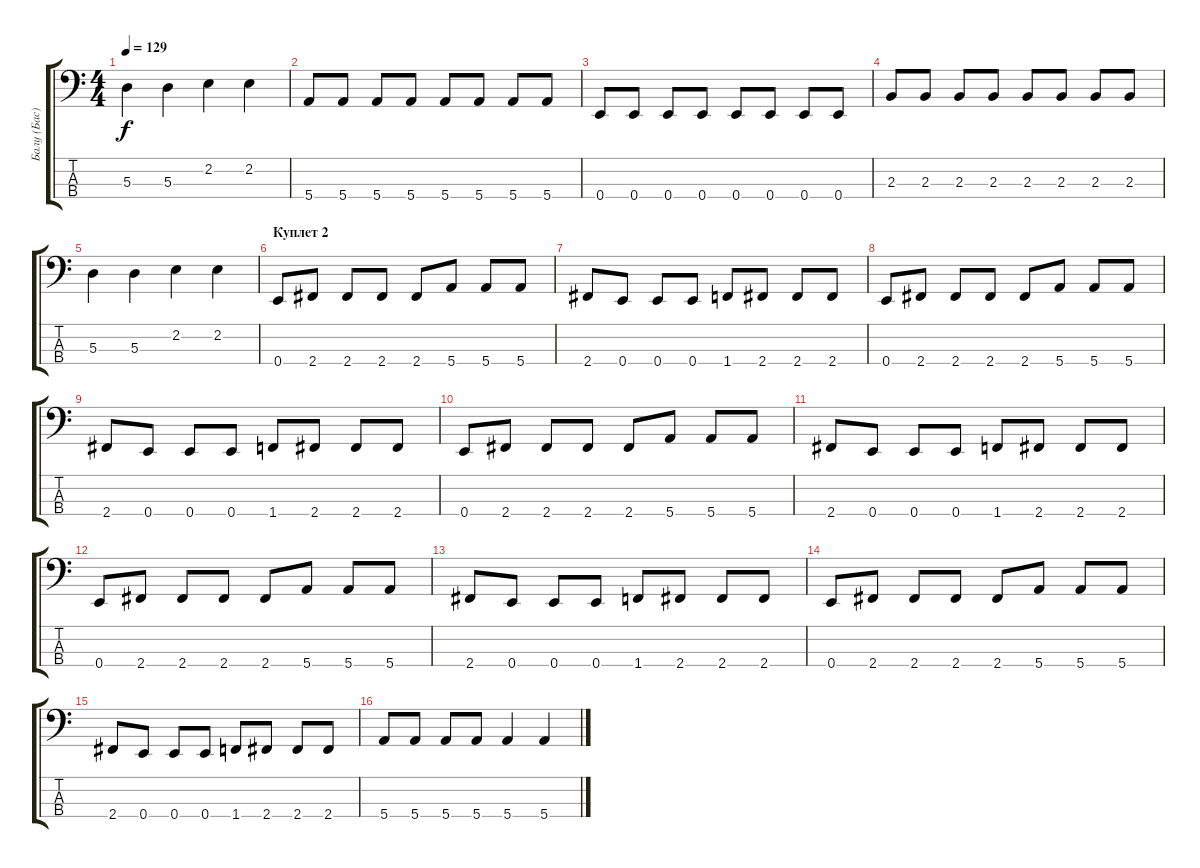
\track ("Балу (Бас)" "Балу (Бас)") {instrument electricbassfinger}
\staff {score tabs}
\tuning (G2 D2 A1 E1) {hide}
\ts (4 4)
\tempo 129
\clef f4
\ks c
5.3.4{dy f} 5.3.4 2.2.4 2.2.4 |
5.4.8 5.4.8 5.4.8 5.4.8 5.4.8 5.4.8 5.4.8 5.4.8 |
0.4.8 0.4.8 0.4.8 0.4.8 0.4.8 0.4.8 0.4.8 0.4.8 |
2.3.8 2.3.8 2.3.8 2.3.8 2.3.8 2.3.8 2.3.8 2.3.8 |
5.3.4 5.3.4 2.2.4 2.2.4 |
\section ("" "Куплет 2")
0.4.8 2.4.8 2.4.8 2.4.8 2.4.8 5.4.8 5.4.8 5.4.8 |
2.4.8 0.4.8 0.4.8 0.4.8 1.4.8 2.4.8 2.4.8 2.4.8 |
0.4.8 2.4.8 2.4.8 2.4.8 2.4.8 5.4.8 5.4.8 5.4.8 |
2.4.8 0.4.8 0.4.8 0.4.8 1.4.8 2.4.8 2.4.8 2.4.8 |
0.4.8 2.4.8 2.4.8 2.4.8 2.4.8 5.4.8 5.4.8 5.4.8 |
2.4.8 0.4.8 0.4.8 0.4.8 1.4.8 2.4.8 2.4.8 2.4.8 |
0.4.8 2.4.8 2.4.8 2.4.8 2.4.8 5.4.8 5.4.8 5.4.8 |
2.4.8 0.4.8 0.4.8 0.4.8 1.4.8 2.4.8 2.4.8 2.4.8 |
0.4.8 2.4.8 2.4.8 2.4.8 2.4.8 5.4.8 5.4.8 5.4.8 |
2.4.8 0.4.8 0.4.8 0.4.8 1.4.8 2.4.8 2.4.8 2.4.8 |
5.4.8 5.4.8 5.4.8 5.4.8 5.4.4 5.4.4
